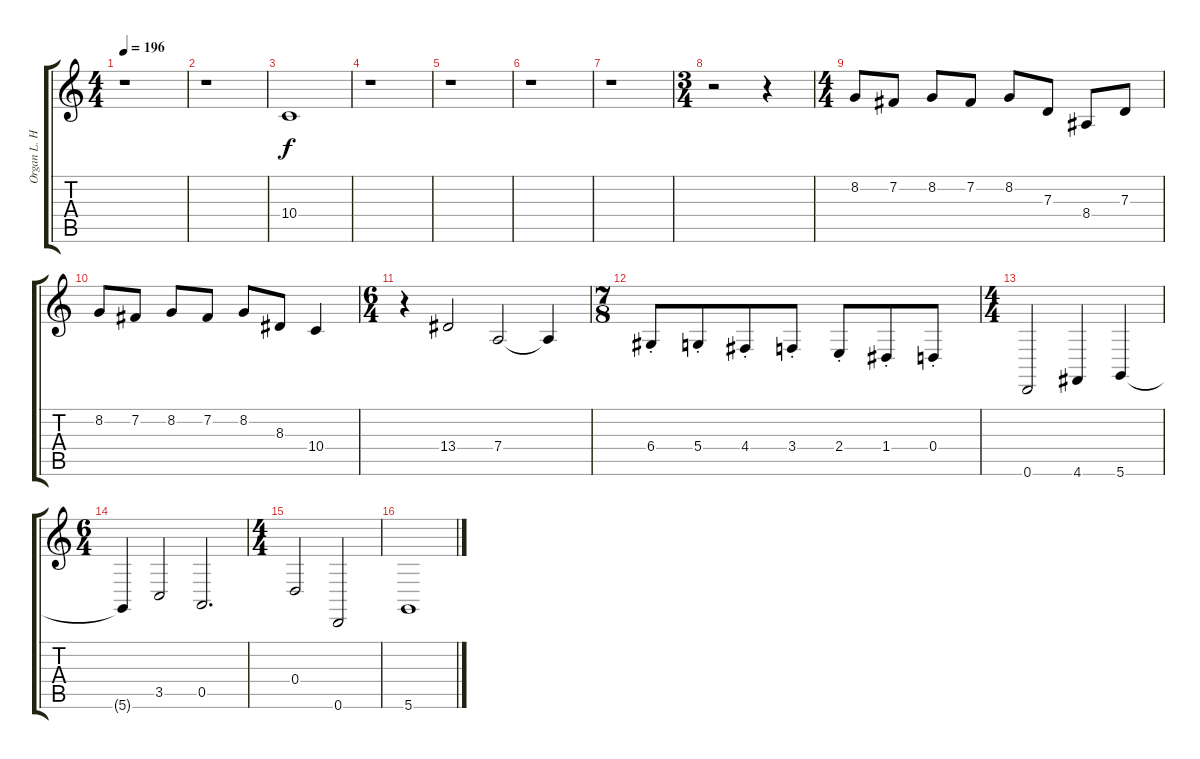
\track ("Organ L. Hand (J. Lord)" "Organ L. H") {instrument drawbarorgan}
\staff {score tabs}
\tuning (E4 B3 G3 D3 A2 D2) {hide}
\ts (4 4)
\tempo 196
\clef g2
\ks c
r.1{dy f} |
r.1 |
10.4.1 |
r.1 |
r.1 |
r.1 |
r.1 |
\ts (3 4)
r.2 r.4 |
\ts (4 4)
8.2.8 7.2.8 8.2.8 7.2.8 8.2.8 7.3.8 8.4.8 7.3.8 |
8.2.8 7.2.8 8.2.8 7.2.8 8.2.8 8.3.8 10.4.4 |
\ts (6 4)
r.4 13.4.2 7.4.2 7.4{t}.4 |
\ts (7 8)
6.4{st}.8 5.4{st}.8 4.4{st}.8 3.4{st}.8 2.4{st}.8 1.4{st}.8 0.4{st}.8 |
\ts (4 4)
0.6.2 4.6.4 5.6.4 |
\ts (6 4)
5.6{t}.4 3.5.2 0.5.2{d} |
\ts (4 4)
0.4.2 0.6.2 |
5.6.1
